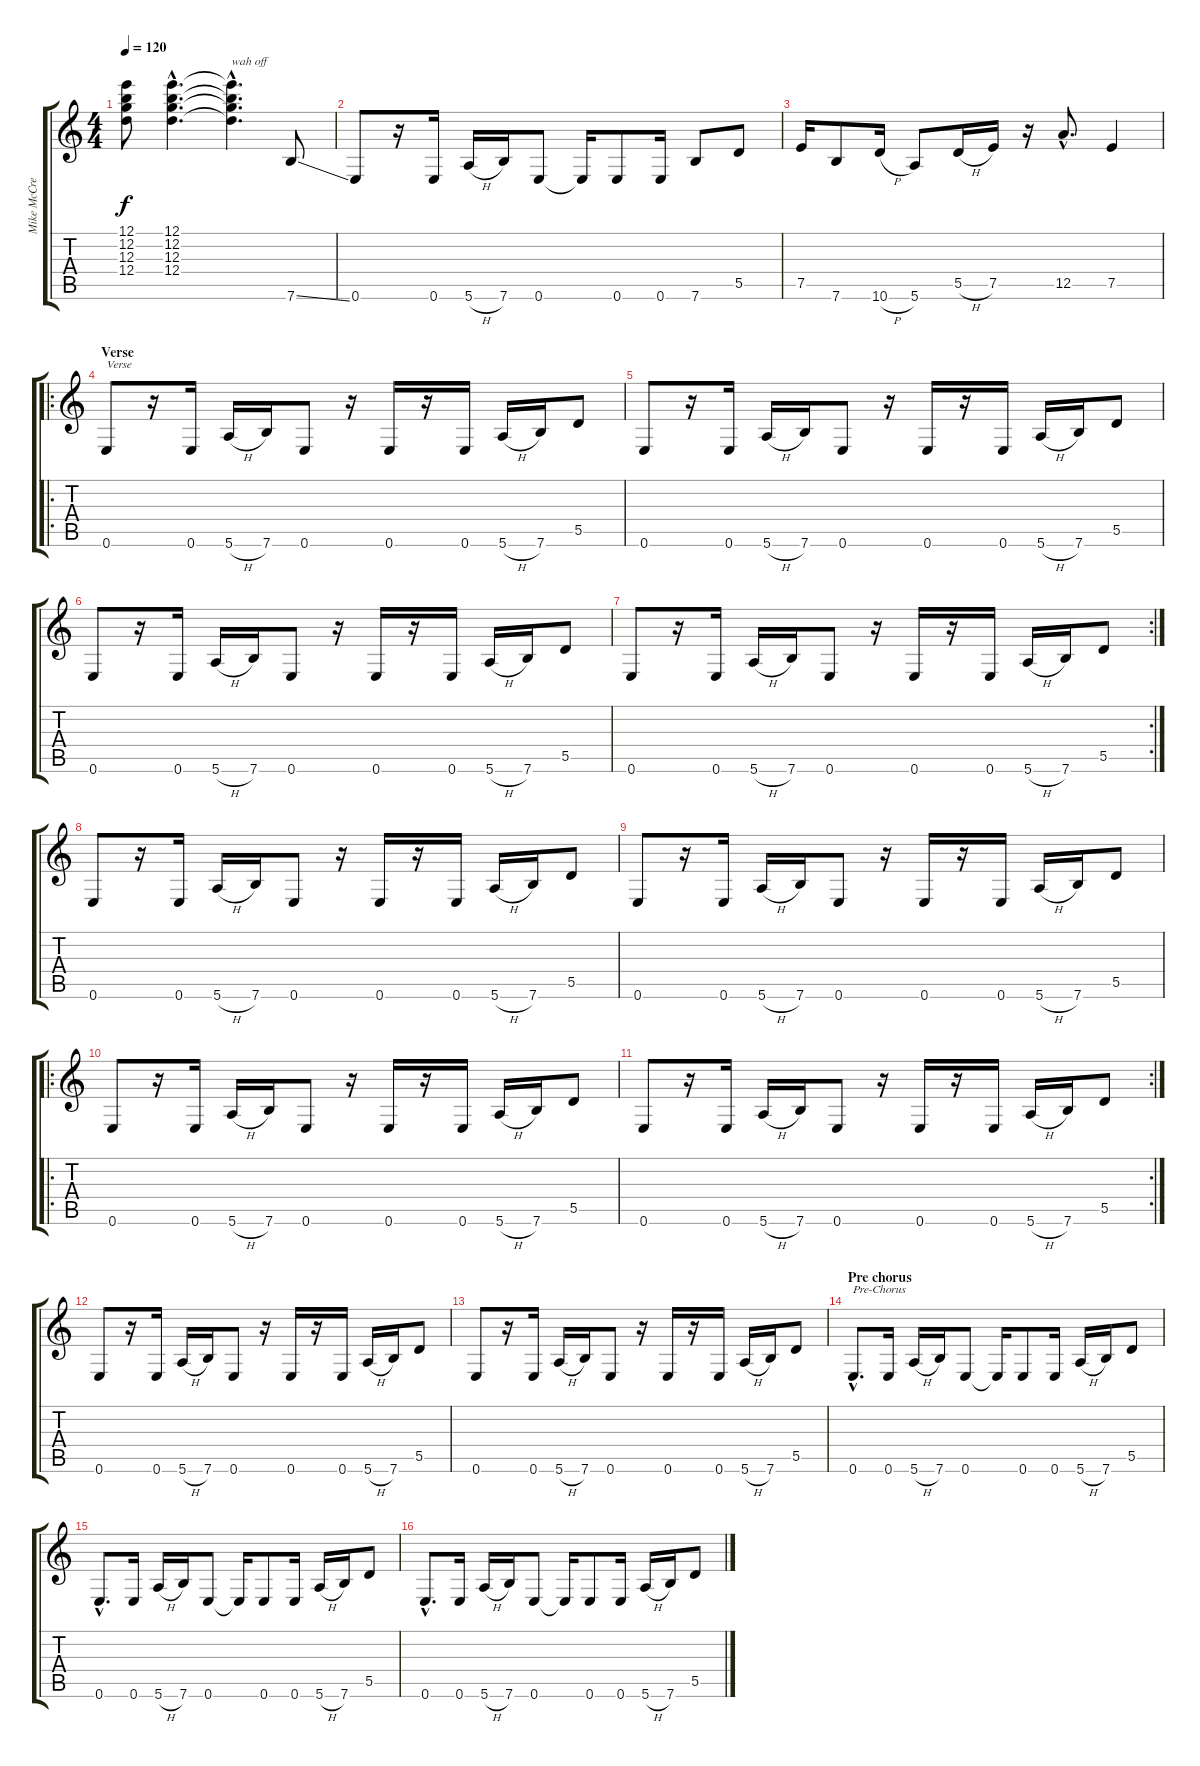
\track ("Mike McCready" "Mike McCre") {instrument distortionguitar}
\staff {score tabs}
\tuning (E4 B3 G3 D3 A2 E2) {hide}
\ts (4 4)
\tempo 120
\clef g2
\ks c
(12.1{t} 12.2{t} 12.3{t} 12.4{t}).8{dy f} (12.1{hac} 12.2{hac} 12.3{hac} 12.4{hac}).4{d} (12.1{hac t} 12.2{hac t} 12.3{hac t} 12.4{hac t}).4{d txt "wah off"} 7.6{ss}.8{instrument electricguitarclean} |
0.6.8{instrument electricguitarclean} r.16 0.6.16{instrument electricguitarclean} 5.6{h}.16{instrument electricguitarclean} 7.6.16{instrument electricguitarclean} 0.6.8{instrument electricguitarclean} 0.6{t}.16{instrument electricguitarclean} 0.6.8{instrument electricguitarclean} 0.6.16{instrument electricguitarclean} 7.6.8{instrument electricguitarclean} 5.5.8{instrument electricguitarclean} |
7.5.16{instrument electricguitarclean} 7.6.8{instrument electricguitarclean} 10.6{h}.16{instrument electricguitarclean} 5.6.8{instrument electricguitarclean} 5.5{h}.16{instrument electricguitarclean} 7.5.16{instrument electricguitarclean} r.16 12.5{hac}.8{d instrument electricguitarclean} 7.5.4{instrument electricguitarclean} |
\ro
\section ("" "Verse")
0.6.8{txt "Verse" instrument electricguitarclean} r.16 0.6.16{instrument electricguitarclean} 5.6{h}.16{instrument electricguitarclean} 7.6.16{instrument electricguitarclean} 0.6.8{instrument electricguitarclean} r.16{instrument electricguitarclean} 0.6.16{instrument electricguitarclean} r.16{instrument electricguitarclean} 0.6.16{instrument electricguitarclean} 5.6{h}.16{instrument electricguitarclean} 7.6.16{instrument electricguitarclean} 5.5.8{instrument electricguitarclean} |
0.6.8{instrument electricguitarclean} r.16 0.6.16{instrument electricguitarclean} 5.6{h}.16{instrument electricguitarclean} 7.6.16{instrument electricguitarclean} 0.6.8{instrument electricguitarclean} r.16{instrument electricguitarclean} 0.6.16{instrument electricguitarclean} r.16{instrument electricguitarclean} 0.6.16{instrument electricguitarclean} 5.6{h}.16{instrument electricguitarclean} 7.6.16{instrument electricguitarclean} 5.5.8{instrument electricguitarclean} |
0.6.8{instrument electricguitarclean} r.16 0.6.16{instrument electricguitarclean} 5.6{h}.16{instrument electricguitarclean} 7.6.16{instrument electricguitarclean} 0.6.8{instrument electricguitarclean} r.16{instrument electricguitarclean} 0.6.16{instrument electricguitarclean} r.16{instrument electricguitarclean} 0.6.16{instrument electricguitarclean} 5.6{h}.16{instrument electricguitarclean} 7.6.16{instrument electricguitarclean} 5.5.8{instrument electricguitarclean} |
\rc 2
0.6.8{instrument electricguitarclean} r.16 0.6.16{instrument electricguitarclean} 5.6{h}.16{instrument electricguitarclean} 7.6.16{instrument electricguitarclean} 0.6.8{instrument electricguitarclean} r.16{instrument electricguitarclean} 0.6.16{instrument electricguitarclean} r.16{instrument electricguitarclean} 0.6.16{instrument electricguitarclean} 5.6{h}.16{instrument electricguitarclean} 7.6.16{instrument electricguitarclean} 5.5.8{instrument electricguitarclean} |
0.6.8{instrument electricguitarclean} r.16 0.6.16{instrument electricguitarclean} 5.6{h}.16{instrument electricguitarclean} 7.6.16{instrument electricguitarclean} 0.6.8{instrument electricguitarclean} r.16{instrument electricguitarclean} 0.6.16{instrument electricguitarclean} r.16{instrument electricguitarclean} 0.6.16{instrument electricguitarclean} 5.6{h}.16{instrument electricguitarclean} 7.6.16{instrument electricguitarclean} 5.5.8{instrument electricguitarclean} |
0.6.8{instrument electricguitarclean} r.16 0.6.16{instrument electricguitarclean} 5.6{h}.16{instrument electricguitarclean} 7.6.16{instrument electricguitarclean} 0.6.8{instrument electricguitarclean} r.16{instrument electricguitarclean} 0.6.16{instrument electricguitarclean} r.16{instrument electricguitarclean} 0.6.16{instrument electricguitarclean} 5.6{h}.16{instrument electricguitarclean} 7.6.16{instrument electricguitarclean} 5.5.8{instrument electricguitarclean} |
\ro
0.6.8{instrument electricguitarclean} r.16 0.6.16{instrument electricguitarclean} 5.6{h}.16{instrument electricguitarclean} 7.6.16{instrument electricguitarclean} 0.6.8{instrument electricguitarclean} r.16{instrument electricguitarclean} 0.6.16{instrument electricguitarclean} r.16{instrument electricguitarclean} 0.6.16{instrument electricguitarclean} 5.6{h}.16{instrument electricguitarclean} 7.6.16{instrument electricguitarclean} 5.5.8{instrument electricguitarclean} |
\rc 2
0.6.8{instrument electricguitarclean} r.16 0.6.16{instrument electricguitarclean} 5.6{h}.16{instrument electricguitarclean} 7.6.16{instrument electricguitarclean} 0.6.8{instrument electricguitarclean} r.16{instrument electricguitarclean} 0.6.16{instrument electricguitarclean} r.16{instrument electricguitarclean} 0.6.16{instrument electricguitarclean} 5.6{h}.16{instrument electricguitarclean} 7.6.16{instrument electricguitarclean} 5.5.8{instrument electricguitarclean} |
0.6.8{instrument electricguitarclean} r.16 0.6.16{instrument electricguitarclean} 5.6{h}.16{instrument electricguitarclean} 7.6.16{instrument electricguitarclean} 0.6.8{instrument electricguitarclean} r.16{instrument electricguitarclean} 0.6.16{instrument electricguitarclean} r.16{instrument electricguitarclean} 0.6.16{instrument electricguitarclean} 5.6{h}.16{instrument electricguitarclean} 7.6.16{instrument electricguitarclean} 5.5.8{instrument electricguitarclean} |
0.6.8{instrument electricguitarclean} r.16 0.6.16{instrument electricguitarclean} 5.6{h}.16{instrument electricguitarclean} 7.6.16{instrument electricguitarclean} 0.6.8{instrument electricguitarclean} r.16{instrument electricguitarclean} 0.6.16{instrument electricguitarclean} r.16{instrument electricguitarclean} 0.6.16{instrument electricguitarclean} 5.6{h}.16{instrument electricguitarclean} 7.6.16{instrument electricguitarclean} 5.5.8{instrument electricguitarclean} |
\section ("" "Pre chorus")
0.6{hac}.8{d txt "Pre-Chorus" instrument distortionguitar} 0.6.16 5.6{h}.16 7.6.16 0.6.8 0.6{t}.16 0.6.8 0.6.16 5.6{h}.16 7.6.16 5.5.8 |
0.6{hac}.8{d} 0.6.16 5.6{h}.16 7.6.16 0.6.8 0.6{t}.16 0.6.8 0.6.16 5.6{h}.16 7.6.16 5.5.8 |
0.6{hac}.8{d} 0.6.16 5.6{h}.16 7.6.16 0.6.8 0.6{t}.16 0.6.8 0.6.16 5.6{h}.16 7.6.16 5.5.8
